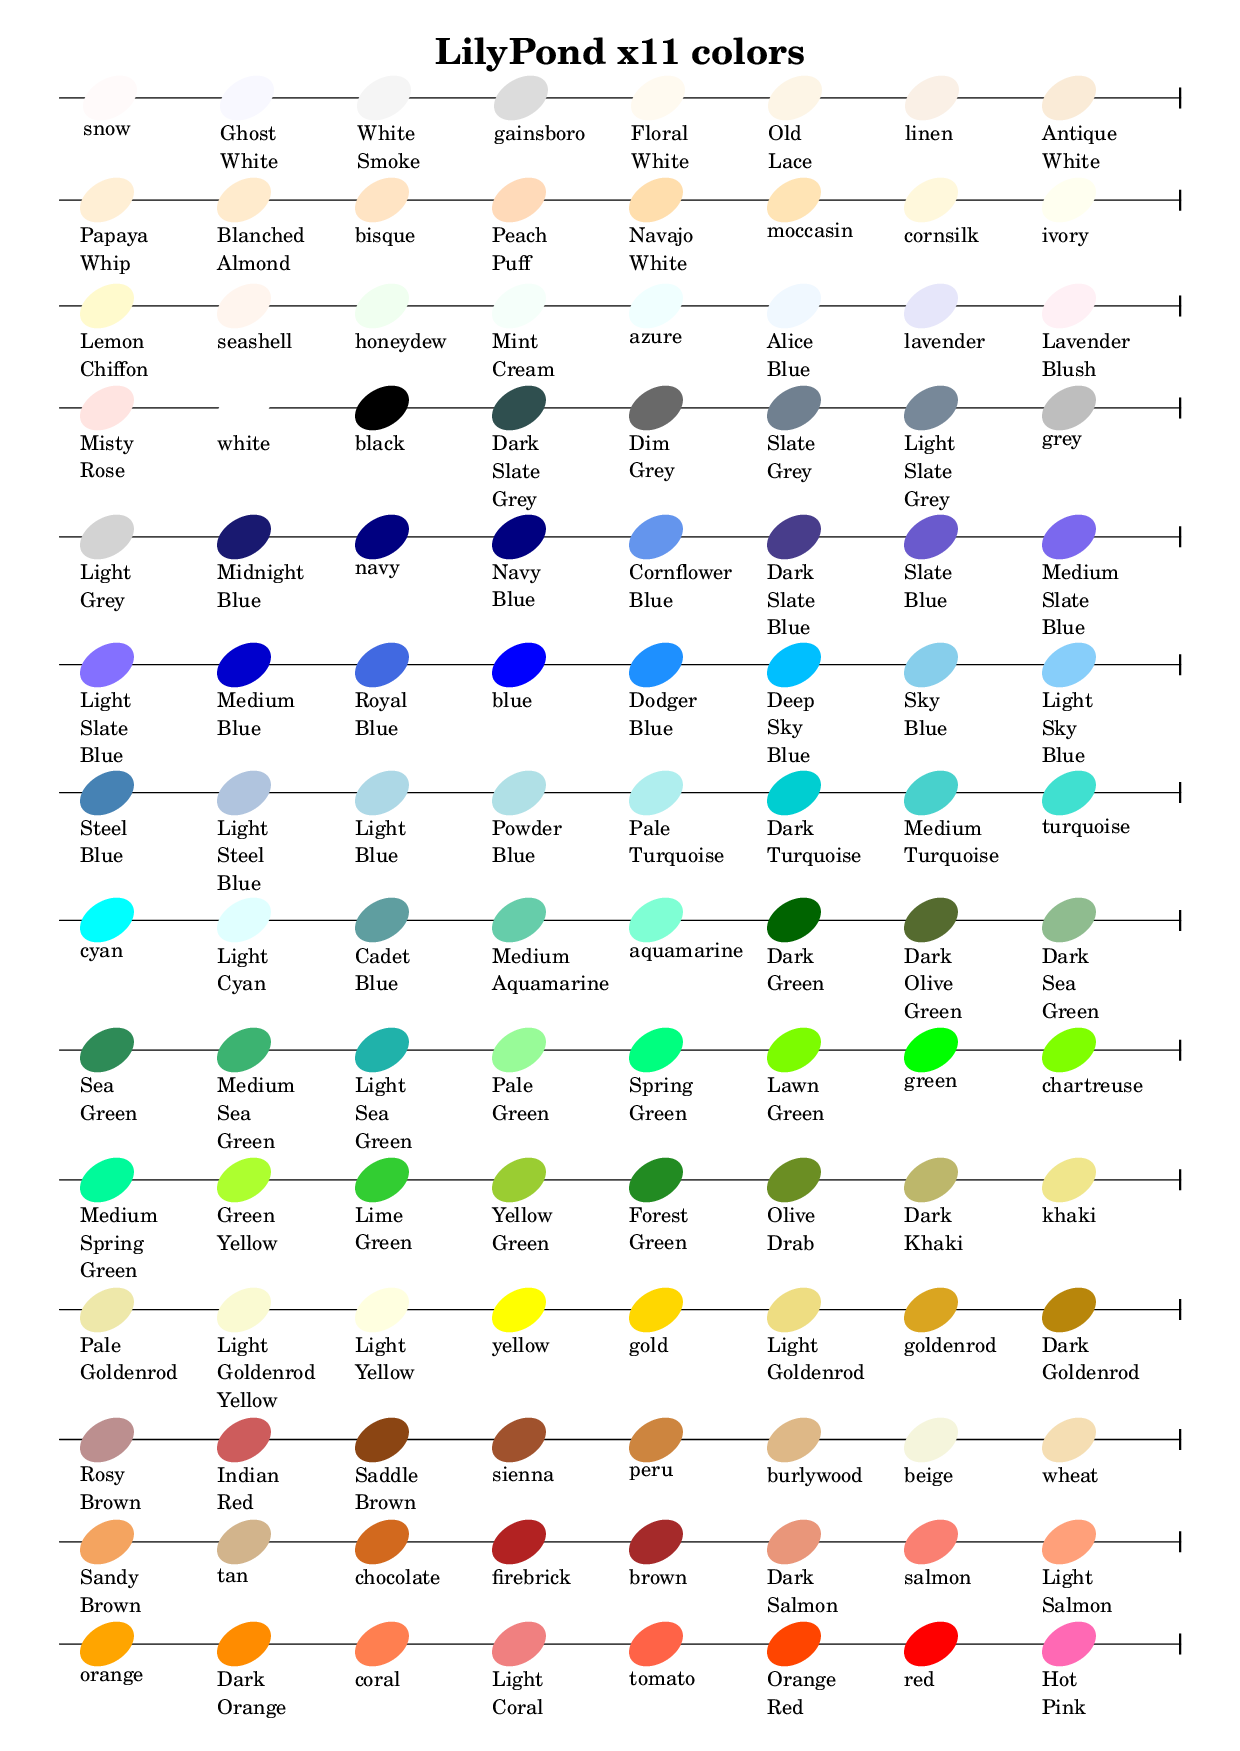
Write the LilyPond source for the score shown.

\version "2.7.35"

\layout {
	indent = 0
}

\header {
	title = "LilyPond x11 colors"
}

\new RhythmicStaff \with {
	\remove Time_signature_engraver
} {

	\override NoteHead #'font-size = #12
	\override Stem #'transparent = ##t
	\override Score.BarNumber #'transparent = ##t
	\time 8/4

	\once \override NoteHead #'color = #(x11-color 'snow)
	c'4_\markup \smaller \column { snow }
	\once \override NoteHead #'color = #(x11-color 'GhostWhite)
	c'4_\markup \smaller \column { Ghost White }
	\once \override NoteHead #'color = #(x11-color 'WhiteSmoke)
	c'4_\markup \smaller \column { White Smoke }
	\once \override NoteHead #'color = #(x11-color 'gainsboro)
	c'4_\markup \smaller \column { gainsboro }
	\once \override NoteHead #'color = #(x11-color 'FloralWhite)
	c'4_\markup \smaller \column { Floral White }
	\once \override NoteHead #'color = #(x11-color 'OldLace)
	c'4_\markup \smaller \column { Old Lace }
	\once \override NoteHead #'color = #(x11-color 'linen)
	c'4_\markup \smaller \column { linen }
	\once \override NoteHead #'color = #(x11-color 'AntiqueWhite)
	c'4_\markup \smaller \column { Antique White }
	\bar "|" \break

	\once \override NoteHead #'color = #(x11-color 'PapayaWhip)
	c'4_\markup \smaller \column { Papaya Whip }
	\once \override NoteHead #'color = #(x11-color 'BlanchedAlmond)
	c'4_\markup \smaller \column { Blanched Almond }
	\once \override NoteHead #'color = #(x11-color 'bisque)
	c'4_\markup \smaller \column { bisque }
	\once \override NoteHead #'color = #(x11-color 'PeachPuff)
	c'4_\markup \smaller \column { Peach Puff }
	\once \override NoteHead #'color = #(x11-color 'NavajoWhite)
	c'4_\markup \smaller \column { Navajo White }
	\once \override NoteHead #'color = #(x11-color 'moccasin)
	c'4_\markup \smaller \column { moccasin }
	\once \override NoteHead #'color = #(x11-color 'cornsilk)
	c'4_\markup \smaller \column { cornsilk }
	\once \override NoteHead #'color = #(x11-color 'ivory)
	c'4_\markup \smaller \column { ivory }
	\bar "|" \break

	\once \override NoteHead #'color = #(x11-color 'LemonChiffon)
	c'4_\markup \smaller \column { Lemon Chiffon }
	\once \override NoteHead #'color = #(x11-color 'seashell)
	c'4_\markup \smaller \column { seashell }
	\once \override NoteHead #'color = #(x11-color 'honeydew)
	c'4_\markup \smaller \column { honeydew }
	\once \override NoteHead #'color = #(x11-color 'MintCream)
	c'4_\markup \smaller \column { Mint Cream }
	\once \override NoteHead #'color = #(x11-color 'azure)
	c'4_\markup \smaller \column { azure }
	\once \override NoteHead #'color = #(x11-color 'AliceBlue)
	c'4_\markup \smaller \column { Alice Blue }
	\once \override NoteHead #'color = #(x11-color 'lavender)
	c'4_\markup \smaller \column { lavender }
	\once \override NoteHead #'color = #(x11-color 'LavenderBlush)
	c'4_\markup \smaller \column { Lavender Blush }
	\bar "|" \break

	\once \override NoteHead #'color = #(x11-color 'MistyRose)
	c'4_\markup \smaller \column { Misty Rose }
	\once \override NoteHead #'color = #(x11-color 'white)
	c'4_\markup \smaller \column { white }
	\once \override NoteHead #'color = #(x11-color 'black)
	c'4_\markup \smaller \column { black }
	\once \override NoteHead #'color = #(x11-color 'DarkSlateGrey)
	c'4_\markup \smaller \column { Dark Slate Grey }
	\once \override NoteHead #'color = #(x11-color 'DimGrey)
	c'4_\markup \smaller \column { Dim Grey }
	\once \override NoteHead #'color = #(x11-color 'SlateGrey)
	c'4_\markup \smaller \column { Slate Grey }
	\once \override NoteHead #'color = #(x11-color 'LightSlateGrey)
	c'4_\markup \smaller \column { Light Slate Grey }
	\once \override NoteHead #'color = #(x11-color 'grey)
	c'4_\markup \smaller \column { grey }
	\bar "|" \break

	\once \override NoteHead #'color = #(x11-color 'LightGrey)
	c'4_\markup \smaller \column { Light Grey }
	\once \override NoteHead #'color = #(x11-color 'MidnightBlue)
	c'4_\markup \smaller \column { Midnight Blue }
	\once \override NoteHead #'color = #(x11-color 'navy)
	c'4_\markup \smaller \column { navy }
	\once \override NoteHead #'color = #(x11-color 'NavyBlue)
	c'4_\markup \smaller \column { Navy Blue }
	\once \override NoteHead #'color = #(x11-color 'CornflowerBlue)
	c'4_\markup \smaller \column { Cornflower Blue }
	\once \override NoteHead #'color = #(x11-color 'DarkSlateBlue)
	c'4_\markup \smaller \column { Dark Slate Blue }
	\once \override NoteHead #'color = #(x11-color 'SlateBlue)
	c'4_\markup \smaller \column { Slate Blue }
	\once \override NoteHead #'color = #(x11-color 'MediumSlateBlue)
	c'4_\markup \smaller \column { Medium Slate Blue }
	\bar "|" \break

	\once \override NoteHead #'color = #(x11-color 'LightSlateBlue)
	c'4_\markup \smaller \column { Light Slate Blue }
	\once \override NoteHead #'color = #(x11-color 'MediumBlue)
	c'4_\markup \smaller \column { Medium Blue }
	\once \override NoteHead #'color = #(x11-color 'RoyalBlue)
	c'4_\markup \smaller \column { Royal Blue }
	\once \override NoteHead #'color = #(x11-color 'blue)
	c'4_\markup \smaller \column { blue }
	\once \override NoteHead #'color = #(x11-color 'DodgerBlue)
	c'4_\markup \smaller \column { Dodger Blue }
	\once \override NoteHead #'color = #(x11-color 'DeepSkyBlue)
	c'4_\markup \smaller \column { Deep Sky Blue }
	\once \override NoteHead #'color = #(x11-color 'SkyBlue)
	c'4_\markup \smaller \column { Sky Blue }
	\once \override NoteHead #'color = #(x11-color 'LightSkyBlue)
	c'4_\markup \smaller \column { Light Sky Blue }
	\bar "|" \break

	\once \override NoteHead #'color = #(x11-color 'SteelBlue)
	c'4_\markup \smaller \column { Steel Blue }
	\once \override NoteHead #'color = #(x11-color 'LightSteelBlue)
	c'4_\markup \smaller \column { Light Steel Blue }
	\once \override NoteHead #'color = #(x11-color 'LightBlue)
	c'4_\markup \smaller \column { Light Blue }
	\once \override NoteHead #'color = #(x11-color 'PowderBlue)
	c'4_\markup \smaller \column { Powder Blue }
	\once \override NoteHead #'color = #(x11-color 'PaleTurquoise)
	c'4_\markup \smaller \column { Pale Turquoise }
	\once \override NoteHead #'color = #(x11-color 'DarkTurquoise)
	c'4_\markup \smaller \column { Dark Turquoise }
	\once \override NoteHead #'color = #(x11-color 'MediumTurquoise)
	c'4_\markup \smaller \column { Medium Turquoise }
	\once \override NoteHead #'color = #(x11-color 'turquoise)
	c'4_\markup \smaller \column { turquoise }
	\bar "|" \break

	\once \override NoteHead #'color = #(x11-color 'cyan)
	c'4_\markup \smaller \column { cyan }
	\once \override NoteHead #'color = #(x11-color 'LightCyan)
	c'4_\markup \smaller \column { Light Cyan }
	\once \override NoteHead #'color = #(x11-color 'CadetBlue)
	c'4_\markup \smaller \column { Cadet Blue }
	\once \override NoteHead #'color = #(x11-color 'MediumAquamarine)
	c'4_\markup \smaller \column { Medium Aquamarine }
	\once \override NoteHead #'color = #(x11-color 'aquamarine)
	c'4_\markup \smaller \column { aquamarine }
	\once \override NoteHead #'color = #(x11-color 'DarkGreen)
	c'4_\markup \smaller \column { Dark Green }
	\once \override NoteHead #'color = #(x11-color 'DarkOliveGreen)
	c'4_\markup \smaller \column { Dark Olive Green }
	\once \override NoteHead #'color = #(x11-color 'DarkSeaGreen)
	c'4_\markup \smaller \column { Dark Sea Green }
	\bar "|" \break

	\once \override NoteHead #'color = #(x11-color 'SeaGreen)
	c'4_\markup \smaller \column { Sea Green }
	\once \override NoteHead #'color = #(x11-color 'MediumSeaGreen)
	c'4_\markup \smaller \column { Medium Sea Green }
	\once \override NoteHead #'color = #(x11-color 'LightSeaGreen)
	c'4_\markup \smaller \column { Light Sea Green }
	\once \override NoteHead #'color = #(x11-color 'PaleGreen)
	c'4_\markup \smaller \column { Pale Green }
	\once \override NoteHead #'color = #(x11-color 'SpringGreen)
	c'4_\markup \smaller \column { Spring Green }
	\once \override NoteHead #'color = #(x11-color 'LawnGreen)
	c'4_\markup \smaller \column { Lawn Green }
	\once \override NoteHead #'color = #(x11-color 'green)
	c'4_\markup \smaller \column { green }
	\once \override NoteHead #'color = #(x11-color 'chartreuse)
	c'4_\markup \smaller \column { chartreuse }
	\bar "|" \break

	\once \override NoteHead #'color = #(x11-color 'MediumSpringGreen)
	c'4_\markup \smaller \column { Medium Spring Green }
	\once \override NoteHead #'color = #(x11-color 'GreenYellow)
	c'4_\markup \smaller \column { Green Yellow }
	\once \override NoteHead #'color = #(x11-color 'LimeGreen)
	c'4_\markup \smaller \column { Lime Green }
	\once \override NoteHead #'color = #(x11-color 'YellowGreen)
	c'4_\markup \smaller \column { Yellow Green }
	\once \override NoteHead #'color = #(x11-color 'ForestGreen)
	c'4_\markup \smaller \column { Forest Green }
	\once \override NoteHead #'color = #(x11-color 'OliveDrab)
	c'4_\markup \smaller \column { Olive Drab }
	\once \override NoteHead #'color = #(x11-color 'DarkKhaki)
	c'4_\markup \smaller \column { Dark Khaki }
	\once \override NoteHead #'color = #(x11-color 'khaki)
	c'4_\markup \smaller \column { khaki }
	\bar "|" \break

	\once \override NoteHead #'color = #(x11-color 'PaleGoldenrod)
	c'4_\markup \smaller \column { Pale Goldenrod }
	\once \override NoteHead #'color = #(x11-color 'LightGoldenrodYellow)
	c'4_\markup \smaller \column { Light Goldenrod Yellow }
	\once \override NoteHead #'color = #(x11-color 'LightYellow)
	c'4_\markup \smaller \column { Light Yellow }
	\once \override NoteHead #'color = #(x11-color 'yellow)
	c'4_\markup \smaller \column { yellow }
	\once \override NoteHead #'color = #(x11-color 'gold)
	c'4_\markup \smaller \column { gold }
	\once \override NoteHead #'color = #(x11-color 'LightGoldenrod)
	c'4_\markup \smaller \column { Light Goldenrod }
	\once \override NoteHead #'color = #(x11-color 'goldenrod)
	c'4_\markup \smaller \column { goldenrod }
	\once \override NoteHead #'color = #(x11-color 'DarkGoldenrod)
	c'4_\markup \smaller \column { Dark Goldenrod }
	\bar "|" \break

	\once \override NoteHead #'color = #(x11-color 'RosyBrown)
	c'4_\markup \smaller \column { Rosy Brown }
	\once \override NoteHead #'color = #(x11-color 'IndianRed)
	c'4_\markup \smaller \column { Indian Red }
	\once \override NoteHead #'color = #(x11-color 'SaddleBrown)
	c'4_\markup \smaller \column { Saddle Brown }
	\once \override NoteHead #'color = #(x11-color 'sienna)
	c'4_\markup \smaller \column { sienna }
	\once \override NoteHead #'color = #(x11-color 'peru)
	c'4_\markup \smaller \column { peru }
	\once \override NoteHead #'color = #(x11-color 'burlywood)
	c'4_\markup \smaller \column { burlywood }
	\once \override NoteHead #'color = #(x11-color 'beige)
	c'4_\markup \smaller \column { beige }
	\once \override NoteHead #'color = #(x11-color 'wheat)
	c'4_\markup \smaller \column { wheat }
	\bar "|" \break

	\once \override NoteHead #'color = #(x11-color 'SandyBrown)
	c'4_\markup \smaller \column { Sandy Brown }
	\once \override NoteHead #'color = #(x11-color 'tan)
	c'4_\markup \smaller \column { tan }
	\once \override NoteHead #'color = #(x11-color 'chocolate)
	c'4_\markup \smaller \column { chocolate }
	\once \override NoteHead #'color = #(x11-color 'firebrick)
	c'4_\markup \smaller \column { firebrick }
	\once \override NoteHead #'color = #(x11-color 'brown)
	c'4_\markup \smaller \column { brown }
	\once \override NoteHead #'color = #(x11-color 'DarkSalmon)
	c'4_\markup \smaller \column { Dark Salmon }
	\once \override NoteHead #'color = #(x11-color 'salmon)
	c'4_\markup \smaller \column { salmon }
	\once \override NoteHead #'color = #(x11-color 'LightSalmon)
	c'4_\markup \smaller \column { Light Salmon }
	\bar "|" \break

	\once \override NoteHead #'color = #(x11-color 'orange)
	c'4_\markup \smaller \column { orange }
	\once \override NoteHead #'color = #(x11-color 'DarkOrange)
	c'4_\markup \smaller \column { Dark Orange }
	\once \override NoteHead #'color = #(x11-color 'coral)
	c'4_\markup \smaller \column { coral }
	\once \override NoteHead #'color = #(x11-color 'LightCoral)
	c'4_\markup \smaller \column { Light Coral }
	\once \override NoteHead #'color = #(x11-color 'tomato)
	c'4_\markup \smaller \column { tomato }
	\once \override NoteHead #'color = #(x11-color 'OrangeRed)
	c'4_\markup \smaller \column { Orange Red }
	\once \override NoteHead #'color = #(x11-color 'red)
	c'4_\markup \smaller \column { red }
	\once \override NoteHead #'color = #(x11-color 'HotPink)
	c'4_\markup \smaller \column { Hot Pink }
	\bar "|" \break

	\once \override NoteHead #'color = #(x11-color 'DeepPink)
	c'4_\markup \smaller \column { Deep Pink }
	\once \override NoteHead #'color = #(x11-color 'pink)
	c'4_\markup \smaller \column { pink }
	\once \override NoteHead #'color = #(x11-color 'LightPink)
	c'4_\markup \smaller \column { Light Pink }
	\once \override NoteHead #'color = #(x11-color 'PaleVioletRed)
	c'4_\markup \smaller \column { Pale Violet Red }
	\once \override NoteHead #'color = #(x11-color 'maroon)
	c'4_\markup \smaller \column { maroon }
	\once \override NoteHead #'color = #(x11-color 'MediumVioletRed)
	c'4_\markup \smaller \column { Medium Violet Red }
	\once \override NoteHead #'color = #(x11-color 'VioletRed)
	c'4_\markup \smaller \column { Violet Red }
	\once \override NoteHead #'color = #(x11-color 'magenta)
	c'4_\markup \smaller \column { magenta }
	\bar "|" \break

	\once \override NoteHead #'color = #(x11-color 'violet)
	c'4_\markup \smaller \column { violet }
	\once \override NoteHead #'color = #(x11-color 'plum)
	c'4_\markup \smaller \column { plum }
	\once \override NoteHead #'color = #(x11-color 'orchid)
	c'4_\markup \smaller \column { orchid }
	\once \override NoteHead #'color = #(x11-color 'MediumOrchid)
	c'4_\markup \smaller \column { Medium Orchid }
	\once \override NoteHead #'color = #(x11-color 'DarkOrchid)
	c'4_\markup \smaller \column { Dark Orchid }
	\once \override NoteHead #'color = #(x11-color 'DarkViolet)
	c'4_\markup \smaller \column { Dark Violet }
	\once \override NoteHead #'color = #(x11-color 'BlueViolet)
	c'4_\markup \smaller \column { Blue Violet }
	\once \override NoteHead #'color = #(x11-color 'purple)
	c'4_\markup \smaller \column { purple }
	\bar "|" \break

	\once \override NoteHead #'color = #(x11-color 'MediumPurple)
	c'4_\markup \smaller \column { Medium Purple }
	\once \override NoteHead #'color = #(x11-color 'thistle)
	c'4_\markup \smaller \column { thistle }
	\once \override NoteHead #'color = #(x11-color 'DarkGrey)
	c'4_\markup \smaller \column { Dark Grey }
	\once \override NoteHead #'color = #(x11-color 'DarkBlue)
	c'4_\markup \smaller \column { Dark Blue }
	\once \override NoteHead #'color = #(x11-color 'DarkCyan)
	c'4_\markup \smaller \column { Dark Cyan }
	\once \override NoteHead #'color = #(x11-color 'DarkMagenta)
	c'4_\markup \smaller \column { Dark Magenta }
	\once \override NoteHead #'color = #(x11-color 'DarkRed)
	c'4_\markup \smaller \column { Dark Red }
	\once \override NoteHead #'color = #(x11-color 'LightGreen)
	c'4_\markup \smaller \column { Light Green }
	\bar "|" \break

	\bar "|."
}

